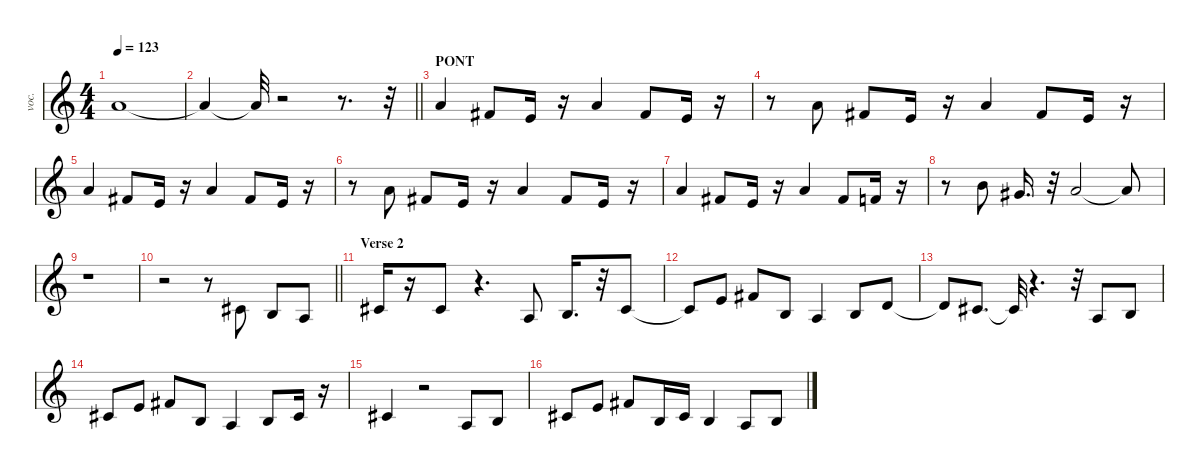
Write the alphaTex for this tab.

\defaultSystemsLayout 4
\hideDynamics
\bracketExtendMode nobrackets
\otherSystemsTrackNameOrientation horizontal
\track ("Vocals" "voc.") {instrument acousticgrandpiano}
\staff {score}
\tuning (E4 B3 G3 D3 A2 E2)
\ts (4 4)
\tempo 123
\clef g2
\ks c
5.1.1{dy ff beam Up} |
\barLineRight lightlight
5.1{t}.4{beam Up} 5.1{t}.32{beam Up} r.2{beam Up} r.8{d beam Up} r.32{beam Up} |
\section ("" "PONT")
5.1.4{beam Up} 7.2{acc #}.8{beam Up} 0.1.16{beam Up} r.16{beam Up} 5.1.4{beam Up} 2.1{acc #}.8{beam Up} 0.1.16{beam Up} r.16{beam Up} |
r.8{beam Down} 5.1.8{beam Up} 2.1{acc #}.8{beam Up} 0.1.16{beam Up} r.16{beam Up} 5.1.4{beam Up} 2.1{acc #}.8{beam Up} 0.1.16{beam Up} r.16{beam Up} |
5.1.4{beam Up} 2.1{acc #}.8{beam Up} 0.1.16{beam Up} r.16{beam Up} 5.1.4{beam Up} 2.1{acc #}.8{beam Up} 0.1.16{beam Up} r.16{beam Up} |
r.8{beam Down} 5.1.8{beam Up} 2.1{acc #}.8{beam Up} 0.1.16{beam Up} r.16{beam Up} 5.1.4{beam Up} 2.1{acc #}.8{beam Up} 0.1.16{beam Up} r.16{beam Up} |
5.1.4{beam Up} 2.1{acc #}.8{beam Up} 0.1.16{beam Up} r.16{beam Up} 5.1.4{beam Up} 2.1{acc #}.8{beam Up} 1.1.16{beam Up} r.16{beam Up} |
r.8{beam Down} 7.1.8{beam Down} 4.1{acc #}.16{d beam Up} r.32{beam Up} 5.1.2{beam Up} 5.1{t}.8{beam Up} |
r.1{beam Down} |
\barLineRight lightlight
r.2{beam Down} r.8{beam Down} 2.2{acc #}.8{beam Up} 0.2.8{beam Up} 2.3.8{beam Up} |
\section ("" "Verse 2")
2.2{acc #}.16{beam Up} r.16{beam Up} 2.2{acc #}.8{beam Up} r.4{d beam Up} 2.3.8{beam Up} 0.2.16{d beam Up} r.32{beam Up} 2.2{acc #}.8{beam Up} |
2.2{t acc #}.8{beam Up} 0.1.8{beam Up} 2.1{acc #}.8{beam Up} 0.2.8{beam Up} 2.3.4{beam Up} 0.2.8{beam Up} 3.2.8{beam Up} |
3.2{t}.8{beam Up} 2.2{acc #}.8{d beam Up} 2.2{t acc #}.32{beam Up} r.4{d beam Up} r.32{beam Up} 2.3.8{beam Up} 0.2.8{beam Up} |
2.2{acc #}.8{beam Up} 0.1.8{beam Up} 2.1{acc #}.8{beam Up} 0.2.8{beam Up} 2.3.4{beam Up} 0.2.8{beam Up} 2.2{acc #}.16{beam Up} r.16{beam Up} |
2.2{acc #}.4{beam Up} r.2{beam Up} 2.3.8{beam Up} 0.2.8{beam Up} |
2.2{acc #}.8{beam Up} 0.1.8{beam Up} 2.1{acc #}.8{beam Up} 0.2.16{beam Up} 2.2{acc #}.16{beam Up} 0.2.4{beam Up} 2.3.8{beam Up} 0.2.8{beam Up}
